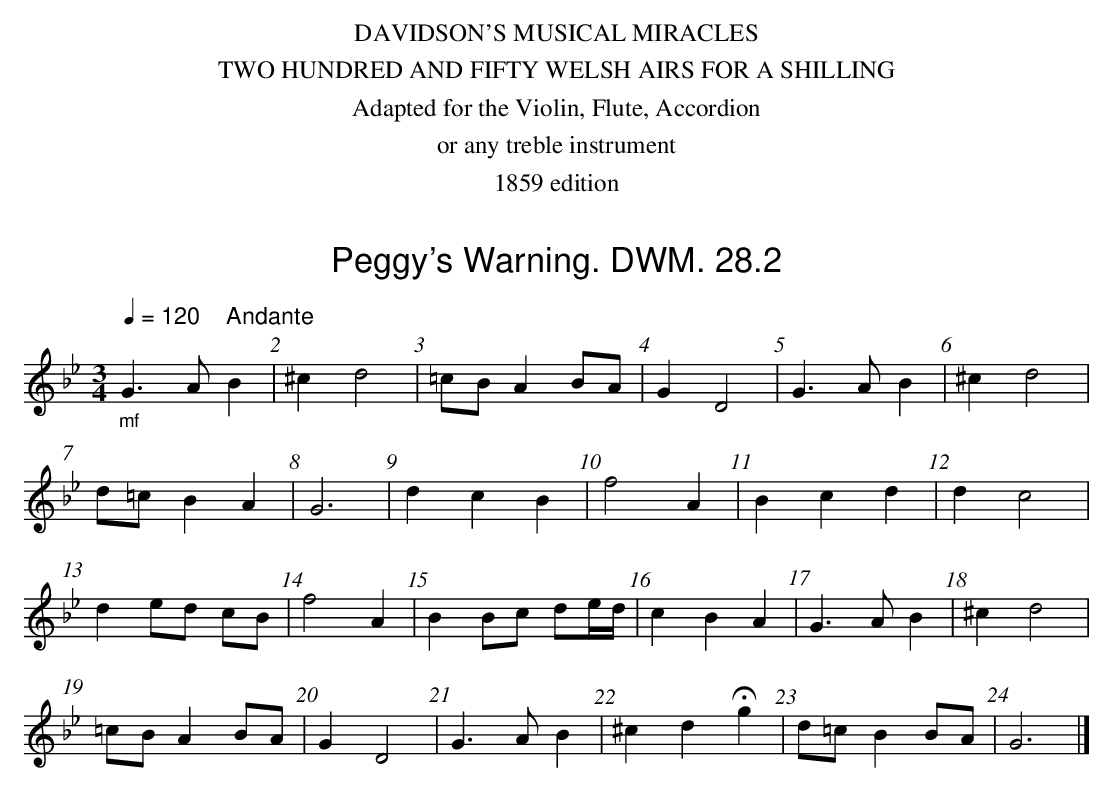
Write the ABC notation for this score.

X:1
T:Peggy's Warning. DWM. 28.2
M:3/4
L:1/8
Q:1/4=120 "    Andante"
K:Gm
"mf"G3A B2|^c2 d4|=cB A2 BA|G2 D4|G3A B2|^c2 d4|
d=c B2A2|G6|d2c2B2|f4 A2|B2c2d2|d2 c4|
d2 ed cB|f4 A2|B2 Bc de/d/|c2B2A2|G3A B2|^c2 d4|
=cB A2 BA|G2 D4|G3A B2|^c2d2Hg2|d=c B2 BA|G6|]
